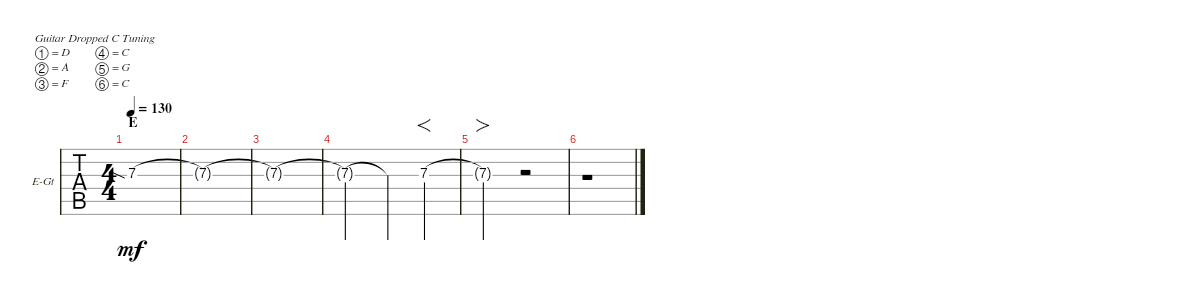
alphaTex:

\defaultSystemsLayout 4
\bracketExtendMode groupsimilarinstruments
\firstSystemTrackNameOrientation horizontal
\otherSystemsTrackNameOrientation horizontal
\track ("Overdrive Guitar2" "E-Gt") {instrument overdrivenguitar}
\staff {tabs}
\tuning (D4 A3 F3 C3 G2 C2)
\ts (4 4)
\section ("" "E")
\tempo 130
\clef g2
\ks c
7.3{sia}.1{dy mf} |
7.3{t}.1 |
7.3{t}.1 |
7.3{t}.2 7.3{t}.4 7.3.4{f} |
7.3{t}.2{fo} r.2 |
r.1
